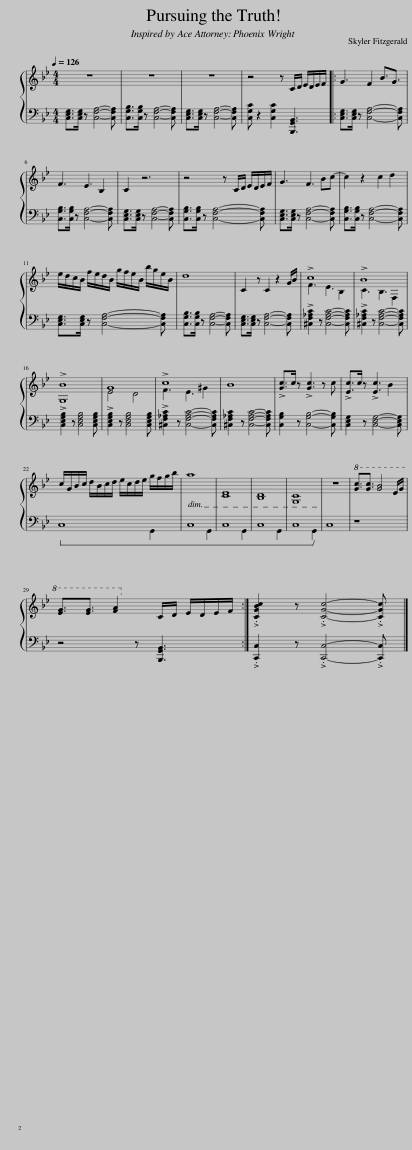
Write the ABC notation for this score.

X:1
%%score { ( 1 3 ) | ( 2 4 ) }
L:1/8
Q:1/4=126
M:4/4
I:linebreak $
K:Bb
V:1 treble
V:3 treble
V:2 bass
V:4 bass
V:1
 z8 | z8 | z8 | z4 z C/D/ E/D/E/F/ |: G3 F2 B3/2G3/2 |$ %5
 F3 E3 B,2 | C2 z6 | z4 z C/D/ E/D/E/F/ | G3 F3 Bc- | c2 z2 c2 d2 |$ %10
 e/d/c/B/ f/e/d/B/ g/f/e/B/ b/g/e/B/ | d8 | C2 z C2 z2 G/B/ | !>!c8 | !>!B8 |$ %15
 !>!B8 | G8 | !>!c8 | B8 | !>![Gc]>c z !>![Gc]3 z c | %20
 !>![Ec]>c z !>![Ec]3 B2 |$ c/G/B/c/ d/B/c/d/ e/c/d/e/ g/f/g/b/ | a8 | [CE]8 | [B,D]8 | %25
 [G,C]8 | z8 |!8va(! [gc']3/2[gc']3/2 [gb]4 e/g/ |$ [eg]3/2[eg]3/2 [fa]2!8va)! C/D/ E/D/E/F/ :| .[CGBc]2 z .[CGc]4- .[CGc] |] %30
V:2
 [C,E,G,]>[C,E,G,] z [C,F,A,]4- [C,F,A,] | [C,G,B,]>[C,G,B,] z [C,F,A,]4- [C,F,A,] | [C,E,G,]>[C,E,G,] z [C,F,A,]4- [C,F,A,] | [C,G,C] z2 [C,G,C]2 [B,,,G,,B,,]3 |: [C,E,G,]>[C,E,G,] z [C,F,A,]4- [C,F,A,] |$ %5
 [C,G,B,]>[C,G,B,] z [C,F,A,]4- [C,F,A,] | [C,E,G,]>[C,E,G,] z [C,F,A,]4- [C,F,A,] | [C,G,B,]>[C,G,B,] z [C,F,A,]4- [C,F,A,] | [C,E,G,]>[C,E,G,] z [C,F,A,]4- [C,F,A,] | [C,G,B,]>[C,G,B,] z [C,F,A,]4- [C,F,A,] |$ %10
 [C,E,G,]>[C,E,G,] z [C,F,A,]4- [C,F,A,] | [C,G,B,]>[C,G,B,] z [C,F,A,]4- [C,F,A,] | [C,E,G,]>[C,E,G,] z [C,F,A,]4- [C,F,A,] | !>![^C,F,_A,C]2 z [C,F,A,C]4- [C,F,A,C] | !>![^C,F,_A,C]2 z [C,F,A,C]4- [C,F,A,C] |$ %15
 !>![C,E,G,B,]2 z [C,E,G,B,]4 [C,E,G,B,] | !>![C,E,G,B,]2 z [C,E,G,B,]4 [C,E,G,B,] | !>![^C,F,_A,C]2 z [C,F,A,C]4- [C,F,A,C] | [^C,F,_A,C]2 z [C,F,A,C]4- [C,F,A,C] | [C,G,B,]2 z [C,G,B,]4- [C,G,B,] | %20
 [C,E,G,]2 z [C,E,G,]4- [C,E,G,] |$!ped! C,8 | C,8 | C,8 | C,8 | %25
 C,8!ped-up! | C,8 | z8 |$ z4 z [B,,,G,,B,,]3 :| .[C,,C,]2 z .[C,,C,]4- .[C,,C,] |] %30
V:3
 x8 | x8 | x8 | x8 |: x8 |$ %5
 x8 | x8 | x8 | x8 | x8 |$ %10
 x8 | x8 | x8 | F3 E3 B,2 | C3 B,3 F,2 |$ %15
 G,8 | E4 D4 | F3 E3 ^G2 | x8 | x8 | %20
 x8 |$ x8 | x8 | x8 | x8 | %25
 x8 | x8 |!8va(! x8 |$ x5!8va)! x3 :| x8 |] %30
V:4
 x8 | x8 | x8 | x8 |: x8 |$ %5
 x8 | x8 | x8 | x8 | x8 |$ %10
 x8 | x8 | x8 | x8 | x8 |$ %15
 x8 | x8 | x8 | x8 | x8 | %20
 x8 |$ x6 G,,2 | x6 G,,2 | x6 G,,2 | x6 G,,2 | %25
 x6 G,,2 | x8 | x8 |$ x8 :| x8 |] %30
